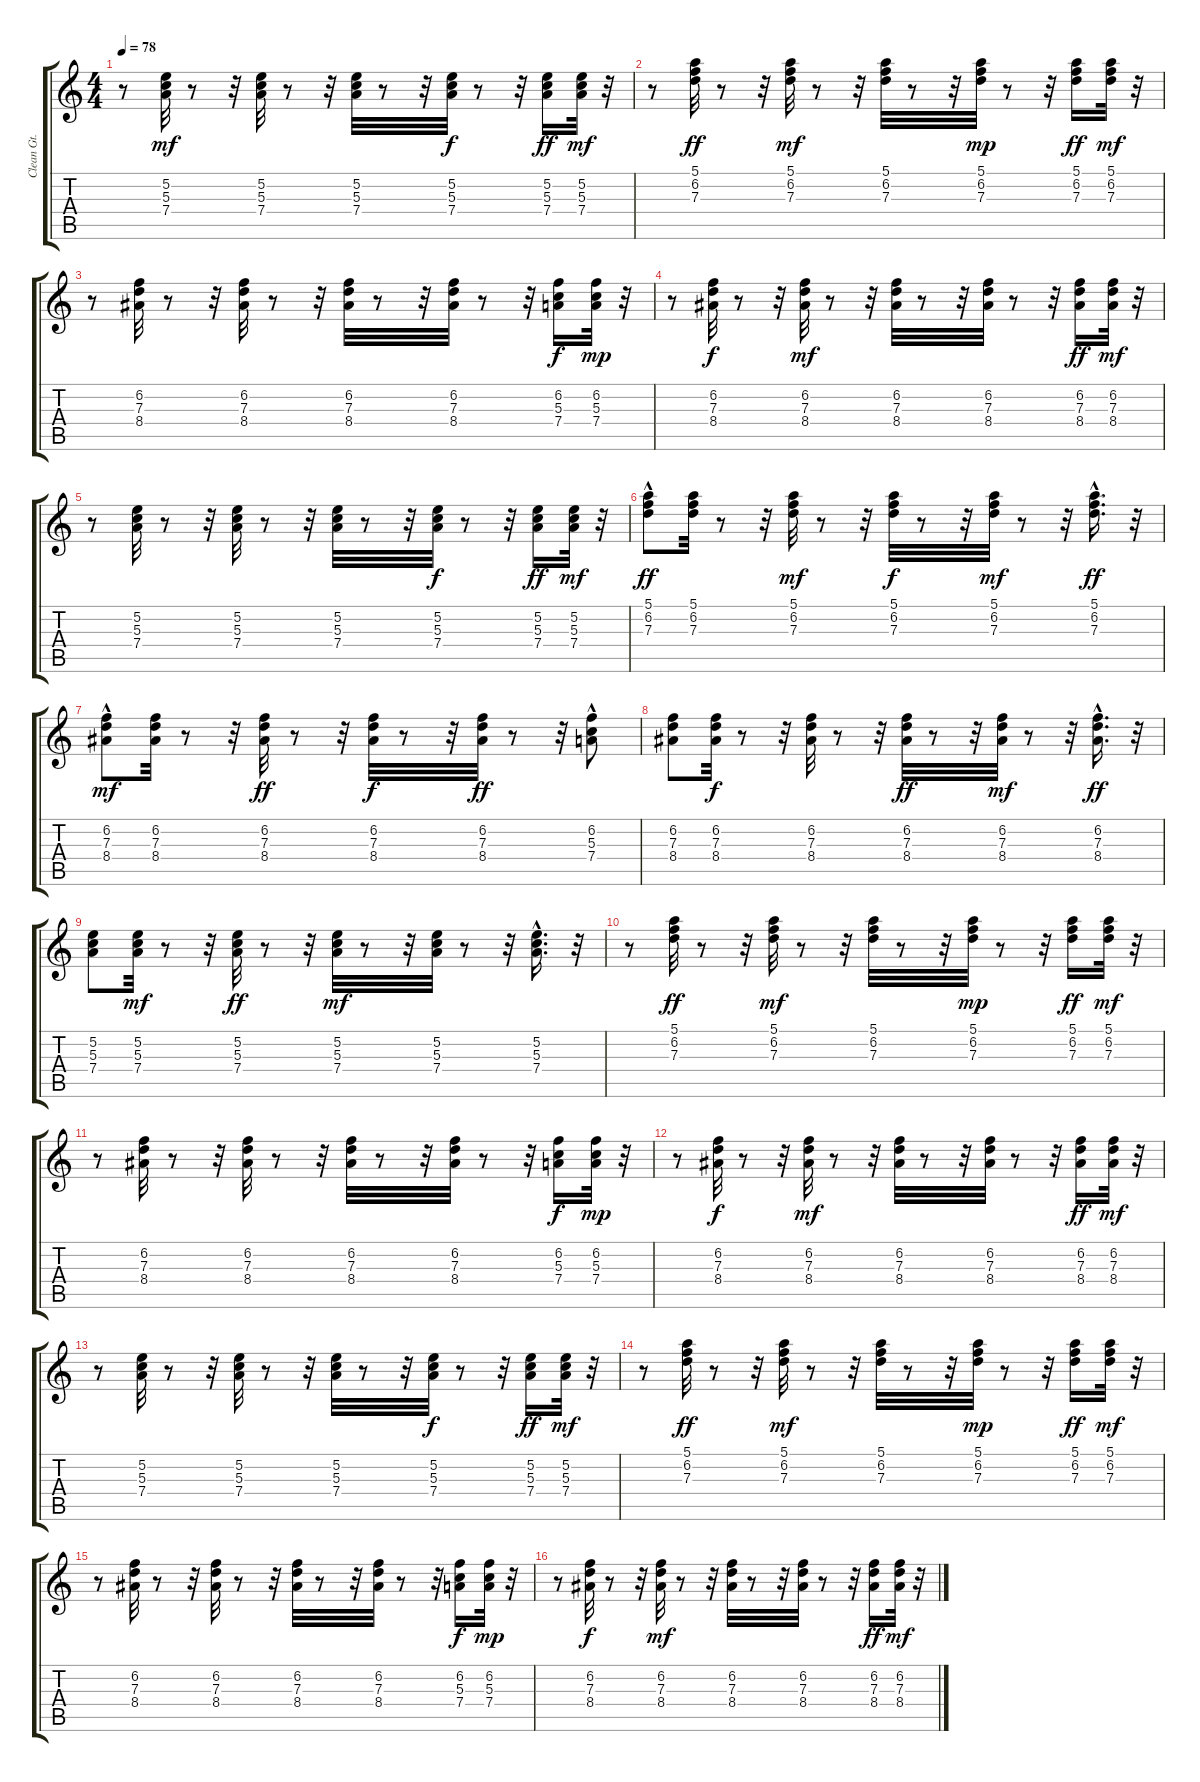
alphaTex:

\track ("Clean Gt.           " "Clean Gt. ") {instrument electricguitarclean}
\staff {score tabs}
\tuning (E4 B3 G3 D3 A2 E2) {hide}
\ts (4 4)
\tempo 78
\clef g2
\ks c
r.8{dy mf} (5.2 5.3 7.4).32 r.8 r.32 (5.2 5.3 7.4).32 r.8 r.32 (5.2 5.3 7.4).32 r.8 r.32 (5.2 5.3 7.4).32{dy f} r.8 r.32 (5.2 5.3 7.4).16{dy ff} (5.2 5.3 7.4).32{dy mf} r.32 |
r.8 (5.1 6.2 7.3).32{dy ff} r.8 r.32 (5.1 6.2 7.3).32{dy mf} r.8 r.32 (5.1 6.2 7.3).32 r.8 r.32 (5.1 6.2 7.3).32{dy mp} r.8 r.32 (5.1 6.2 7.3).16{dy ff} (5.1 6.2 7.3).32{dy mf} r.32 |
r.8 (6.2 7.3 8.4).32 r.8 r.32 (6.2 7.3 8.4).32 r.8 r.32 (6.2 7.3 8.4).32 r.8 r.32 (6.2 7.3 8.4).32 r.8 r.32 (6.2 5.3 7.4).16{dy f} (6.2 5.3 7.4).32{dy mp} r.32 |
r.8 (6.2 7.3 8.4).32{dy f} r.8 r.32 (6.2 7.3 8.4).32{dy mf} r.8 r.32 (6.2 7.3 8.4).32 r.8 r.32 (6.2 7.3 8.4).32 r.8 r.32 (6.2 7.3 8.4).16{dy ff} (6.2 7.3 8.4).32{dy mf} r.32 |
r.8 (5.2 5.3 7.4).32 r.8 r.32 (5.2 5.3 7.4).32 r.8 r.32 (5.2 5.3 7.4).32 r.8 r.32 (5.2 5.3 7.4).32{dy f} r.8 r.32 (5.2 5.3 7.4).16{dy ff} (5.2 5.3 7.4).32{dy mf} r.32 |
(5.1 6.2 7.3{hac}).8{dy ff} (5.1 6.2 7.3).32 r.8 r.32 (5.1 6.2 7.3).32{dy mf} r.8 r.32 (5.1 6.2 7.3).32{dy f} r.8 r.32 (5.1 6.2 7.3).32{dy mf} r.8 r.32 (5.1{hac} 6.2{hac} 7.3{hac}).16{d dy ff} r.32 |
(6.2{hac} 7.3 8.4{hac}).8{dy mf} (6.2 7.3 8.4).32 r.8 r.32 (6.2 7.3 8.4).32{dy ff} r.8 r.32 (6.2 7.3 8.4).32{dy f} r.8 r.32 (6.2 7.3 8.4).32{dy ff} r.8 r.32 (6.2{hac} 5.3 7.4{hac}).8 |
(6.2 7.3 8.4).8 (6.2 7.3 8.4).32{dy f} r.8 r.32 (6.2 7.3 8.4).32 r.8 r.32 (6.2 7.3 8.4).32{dy ff} r.8 r.32 (6.2 7.3 8.4).32{dy mf} r.8 r.32 (6.2{hac} 7.3{hac} 8.4{hac}).16{d dy ff} r.32 |
(5.2 5.3 7.4).8 (5.2 5.3 7.4).32{dy mf} r.8 r.32 (5.2 5.3 7.4).32{dy ff} r.8 r.32 (5.2 5.3 7.4).32{dy mf} r.8 r.32 (5.2 5.3 7.4).32 r.8 r.32 (5.2{hac} 5.3{hac} 7.4{hac}).16{d} r.32 |
r.8 (5.1 6.2 7.3).32{dy ff} r.8 r.32 (5.1 6.2 7.3).32{dy mf} r.8 r.32 (5.1 6.2 7.3).32 r.8 r.32 (5.1 6.2 7.3).32{dy mp} r.8 r.32 (5.1 6.2 7.3).16{dy ff} (5.1 6.2 7.3).32{dy mf} r.32 |
r.8 (6.2 7.3 8.4).32 r.8 r.32 (6.2 7.3 8.4).32 r.8 r.32 (6.2 7.3 8.4).32 r.8 r.32 (6.2 7.3 8.4).32 r.8 r.32 (6.2 5.3 7.4).16{dy f} (6.2 5.3 7.4).32{dy mp} r.32 |
r.8 (6.2 7.3 8.4).32{dy f} r.8 r.32 (6.2 7.3 8.4).32{dy mf} r.8 r.32 (6.2 7.3 8.4).32 r.8 r.32 (6.2 7.3 8.4).32 r.8 r.32 (6.2 7.3 8.4).16{dy ff} (6.2 7.3 8.4).32{dy mf} r.32 |
r.8 (5.2 5.3 7.4).32 r.8 r.32 (5.2 5.3 7.4).32 r.8 r.32 (5.2 5.3 7.4).32 r.8 r.32 (5.2 5.3 7.4).32{dy f} r.8 r.32 (5.2 5.3 7.4).16{dy ff} (5.2 5.3 7.4).32{dy mf} r.32 |
r.8 (5.1 6.2 7.3).32{dy ff} r.8 r.32 (5.1 6.2 7.3).32{dy mf} r.8 r.32 (5.1 6.2 7.3).32 r.8 r.32 (5.1 6.2 7.3).32{dy mp} r.8 r.32 (5.1 6.2 7.3).16{dy ff} (5.1 6.2 7.3).32{dy mf} r.32 |
r.8 (6.2 7.3 8.4).32 r.8 r.32 (6.2 7.3 8.4).32 r.8 r.32 (6.2 7.3 8.4).32 r.8 r.32 (6.2 7.3 8.4).32 r.8 r.32 (6.2 5.3 7.4).16{dy f} (6.2 5.3 7.4).32{dy mp} r.32 |
r.8 (6.2 7.3 8.4).32{dy f} r.8 r.32 (6.2 7.3 8.4).32{dy mf} r.8 r.32 (6.2 7.3 8.4).32 r.8 r.32 (6.2 7.3 8.4).32 r.8 r.32 (6.2 7.3 8.4).16{dy ff} (6.2 7.3 8.4).32{dy mf} r.32
